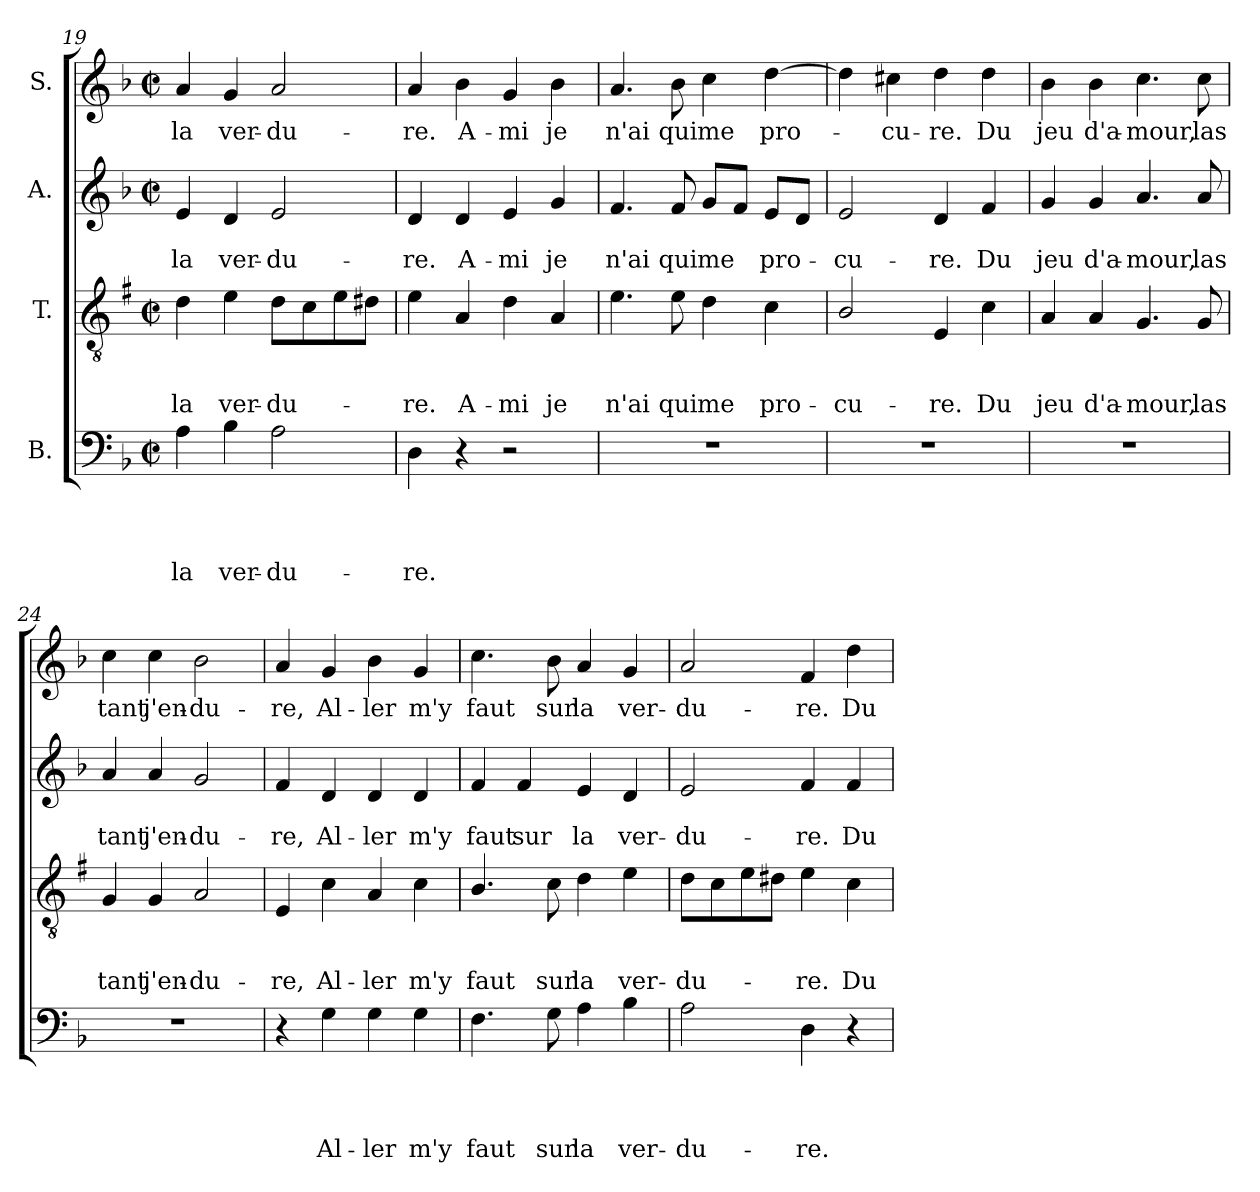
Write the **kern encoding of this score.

**kern	**text	**text	**text	**text	**kern	**text	**text	**text	**kern	**text	**text	**kern	**text
*part4	*part4	*part4	*part4	*part4	*part3	*part3	*part3	*part3	*part2	*part2	*part2	*part1	*part1
*staff4	*staff4	*staff4	*staff4	*staff4	*staff3	*staff3	*staff3	*staff3	*staff2	*staff2	*staff2	*staff1	*staff1
*I"B.	*	*	*	*	*I"T.	*	*	*	*I"A.	*	*	*I"S.	*
*clefF4	*	*	*	*	*clefGv2	*	*	*	*clefG2	*	*	*clefG2	*
*	*	*	*	*	*ITrd1c2	*	*	*	*	*	*	*	*
*k[b-]	*	*	*	*	*k[b-]	*	*	*	*k[b-]	*	*	*k[b-]	*
*F:	*	*	*	*	*F:	*	*	*	*F:	*	*	*F:	*
*M2/2	*	*	*	*	*M2/2	*	*	*	*M2/2	*	*	*M2/2	*
*met(c|)	*	*	*	*	*met(c|)	*	*	*	*met(c|)	*	*	*met(c|)	*
=19	=19	=19	=19	=19	=19	=19	=19	=19	=19	=19	=19	=19	=19
4A\	.	.	.	la	4c\	.	.	la	4e/	.	la	4a/	la
4B-\	.	.	.	ver-	4d\	.	.	ver-	4d/	.	ver-	4g/	ver-
2A\	.	.	.	-du-	8c\L	.	.	-du-	2e/	.	-du-	2a/	-du-
.	.	.	.	.	8B-\	.	.	.	.	.	.	.	.
.	.	.	.	.	8d\	.	.	.	.	.	.	.	.
.	.	.	.	.	8c#X\J	.	.	.	.	.	.	.	.
=20	=20	=20	=20	=20	=20	=20	=20	=20	=20	=20	=20	=20	=20
4D\	.	.	.	-re.	4d\	.	.	-re.	4d/	.	-re.	4a/	-re.
4r	.	.	.	.	4G/	.	.	A-	4d/	.	A-	4b-\	A-
2r	.	.	.	.	4c\	.	.	-mi	4e/	.	-mi	4g/	-mi
.	.	.	.	.	4G/	.	.	je	4g/	.	je	4b-\	je
!!LO:LB:g=z
=21	=21	=21	=21	=21	=21	=21	=21	=21	=21	=21	=21	=21	=21
1r	.	.	.	.	4.d\	.	.	n'ai	4.f/	.	n'ai	4.a/	n'ai
.	.	.	.	.	8d\	.	.	qui	8f/	.	qui	8b-\	qui
.	.	.	.	.	4c\	.	.	me	8g/L	.	me	4cc\	me
.	.	.	.	.	.	.	.	.	8f/J	.	.	.	.
.	.	.	.	.	4B-\	.	.	pro-	8e/L	.	pro-	[4dd\	pro-
.	.	.	.	.	.	.	.	.	8d/J	.	.	.	.
=22	=22	=22	=22	=22	=22	=22	=22	=22	=22	=22	=22	=22	=22
1r	.	.	.	.	2A/	.	.	-cu-	2e/	.	-cu-	4dd\]	.
.	.	.	.	.	.	.	.	.	.	.	.	4cc#X\	-cu-
.	.	.	.	.	4D/	.	.	-re.	4d/	.	-re.	4dd\	-re.
.	.	.	.	.	4B-\	.	.	Du	4f/	.	Du	4dd\	Du
=23	=23	=23	=23	=23	=23	=23	=23	=23	=23	=23	=23	=23	=23
1r	.	.	.	.	4G/	.	.	jeu	4g/	.	jeu	4b-\	jeu
.	.	.	.	.	4G/	.	.	d'a-	4g/	.	d'a-	4b-\	d'a-
.	.	.	.	.	4.F/	.	.	-mour,	4.a/	.	-mour,	4.cc\	-mour,
.	.	.	.	.	8F/	.	.	las	8a/	.	las	8cc\	las
=24	=24	=24	=24	=24	=24	=24	=24	=24	=24	=24	=24	=24	=24
1r	.	.	.	.	4F/	.	.	tant	4a/	.	tant	4cc\	tant
.	.	.	.	.	4F/	.	.	j'en-	4a/	.	j'en-	4cc\	j'en-
.	.	.	.	.	2G/	.	.	-du-	2g/	.	-du-	2b-\	-du-
=25	=25	=25	=25	=25	=25	=25	=25	=25	=25	=25	=25	=25	=25
4r	.	.	.	.	4D/	.	.	-re,	4f/	.	-re,	4a/	-re,
4G\	.	.	.	Al-	4B-\	.	.	Al-	4d/	.	Al-	4g/	Al-
4G\	.	.	.	-ler	4G/	.	.	-ler	4d/	.	-ler	4b-\	-ler
4G\	.	.	.	m'y	4B-\	.	.	m'y	4d/	.	m'y	4g/	m'y
!!LO:LB:g=z
=26	=26	=26	=26	=26	=26	=26	=26	=26	=26	=26	=26	=26	=26
4.F\	.	.	.	faut	4.A/	.	.	faut	4f/	.	faut	4.cc\	faut
.	.	.	.	.	.	.	.	.	4f/	.	sur	.	.
8G\	.	.	.	sur	8B-\	.	.	sur	.	.	.	8b-\	sur
4A\	.	.	.	la	4c\	.	.	la	4e/	.	la	4a/	la
4B-\	.	.	.	ver-	4d\	.	.	ver-	4d/	.	ver-	4g/	ver-
=27	=27	=27	=27	=27	=27	=27	=27	=27	=27	=27	=27	=27	=27
2A\	.	.	.	-du-	8c\L	.	.	-du-	2e/	.	-du-	2a/	-du-
.	.	.	.	.	8B-\	.	.	.	.	.	.	.	.
.	.	.	.	.	8d\	.	.	.	.	.	.	.	.
.	.	.	.	.	8c#X\J	.	.	.	.	.	.	.	.
4D\	.	.	.	-re.	4d\	.	.	-re.	4f/	.	-re.	4f/	-re.
4r	.	.	.	.	4B-\	.	.	Du	4f/	.	Du	4dd\	Du
=	=	=	=	=	=	=	=	=	=	=	=	=	=
*-	*-	*-	*-	*-	*-	*-	*-	*-	*-	*-	*-	*-	*-
